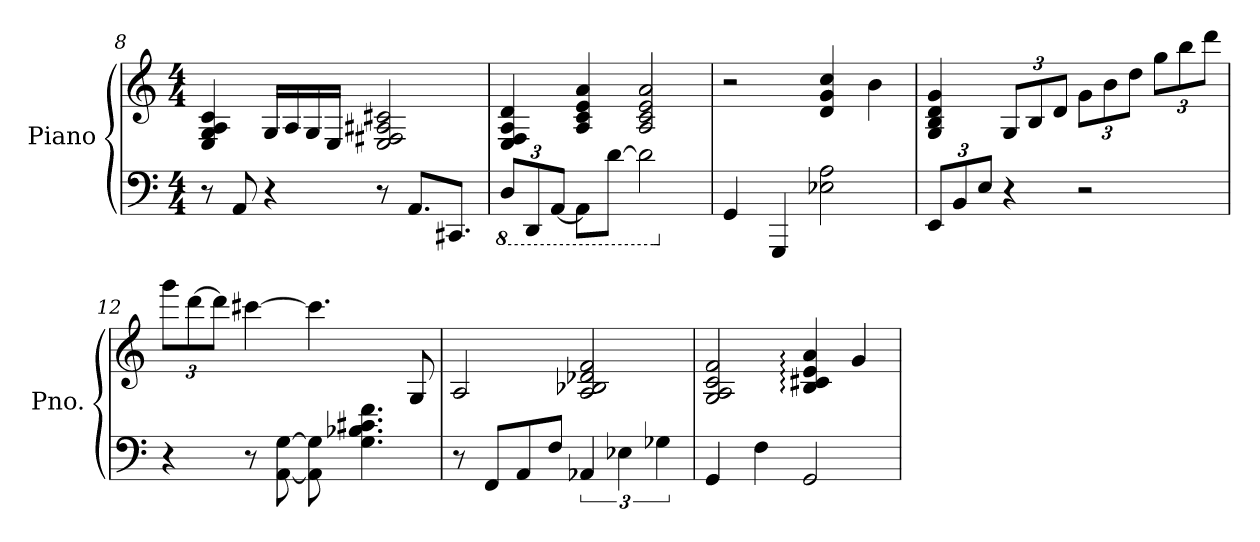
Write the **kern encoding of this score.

**kern	**kern
*part1	*part1
*staff2	*staff1
*I"Piano	*
*I'Pno.	*
*clefF4	*clefG2
*k[]	*k[]
*M4/4	*M4/4
=8	=8
8r	4E/ 4G/ 4A/ 4c/
8AA/	.
4r	16G/LL
.	16A/
.	16G/
.	16E/JJ
8r	2E/ 2F#X/ 2A#X/ 2c#X/
8.AA/L	.
8.CC#X/J	.
!!LO:LB:g=z
=9	=9
*8ba	*
*Xbrackettup	*
12DD/L	4E/ 4F/ 4A/ 4d/
12DDD/	.
[12AAA/J	.
8AAA\L]	4A/ 4c/ 4e/ 4a/
[8D\J	.
2D\]	2A/ 2c/ 2e/ 2a/
=10	=10
*X8ba	*
4GG/	2r
4GGG/	.
2E-X\ 2A\	4d/ 4g/ 4cc/
.	4b\
=11	=11
12EE/L	4G/ 4B/ 4d/ 4g/
12BB/	.
12E/J	.
*	*Xbrackettup
4r	12G/L
.	12B/
.	12d/J
2r	12g\L
.	12b\
.	12dd\J
.	12gg\L
.	12bb\
.	12ddd\J
=12	=12
4r	12ggg\L
.	[12ddd\
.	12ddd\J]
8r	[4ccc#X\
[8AA\ [8G\	.
8AA\] 8G\]	4.ccc#\]
4.G\ 4.B-X\ 4.c#X\ 4.f\	.
.	8G/
!!LO:LB:g=z
=13	=13
8r	2A/
8FF/L	.
8AA/	.
8F/J	.
*brackettup	*
6AA-X/	2A/ 2B-X/ 2d-X/ 2f/
6E-X\	.
6G-X\	.
=14	=14
4GG/	2G/ 2A/ 2c/ 2f/
4F\	.
2GG/	4B/: 4c#X/: 4e/: 4a/:
.	4g/
=	=
*-	*-
